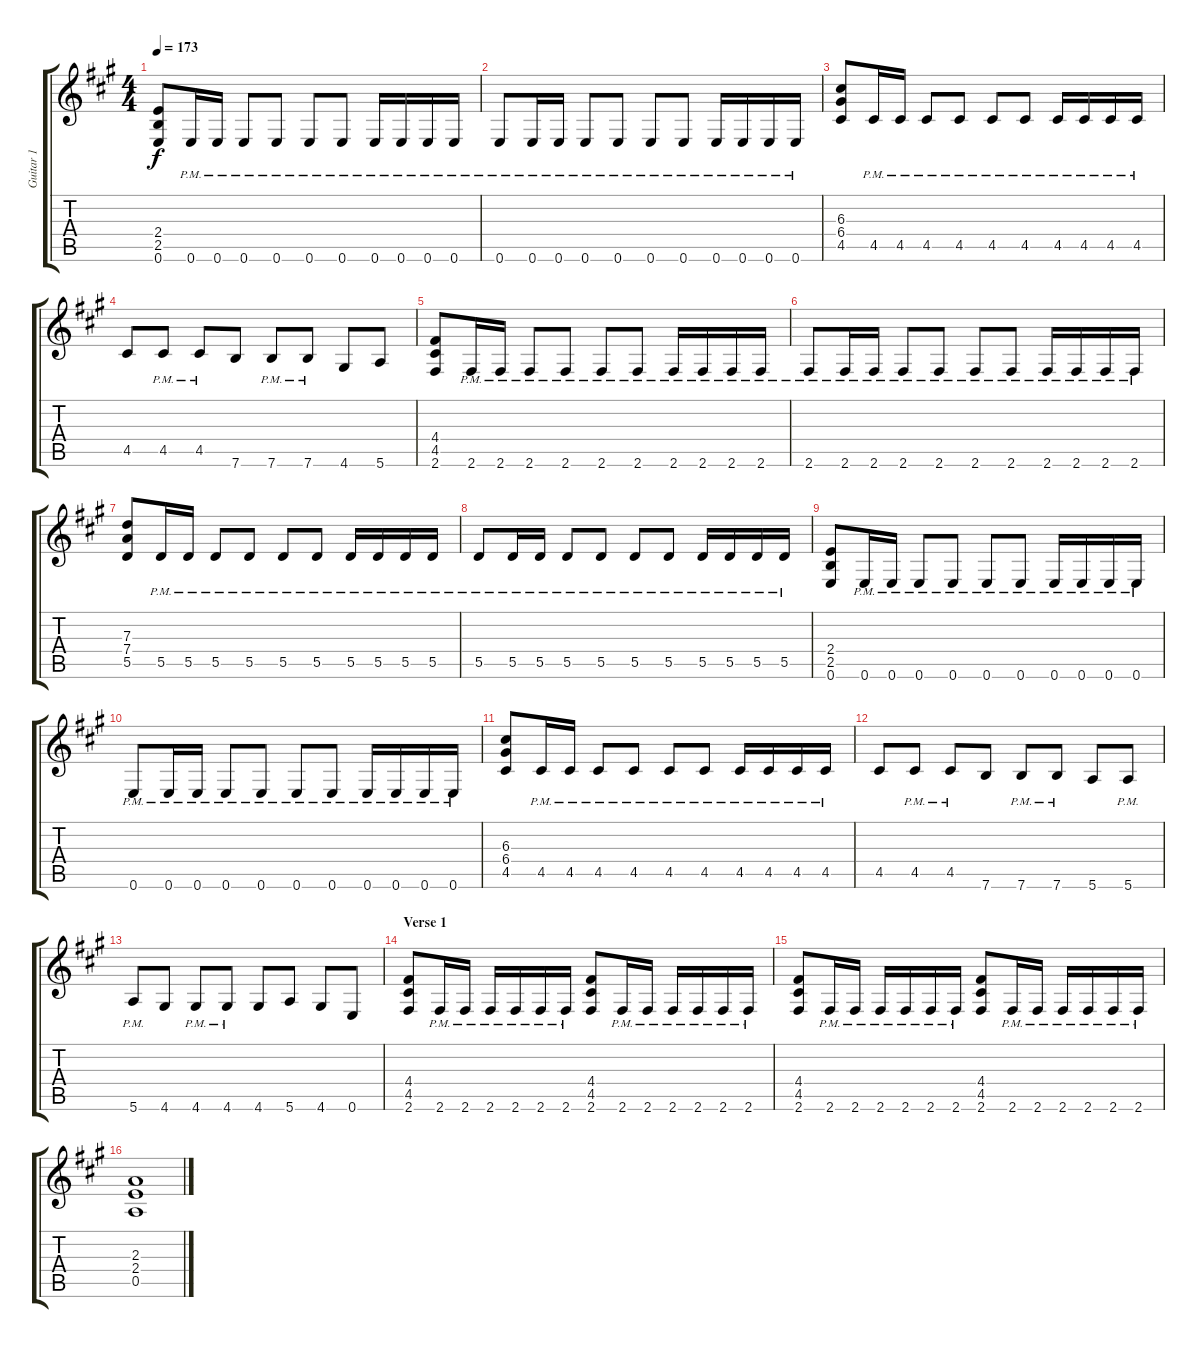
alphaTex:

\track ("Guitar 1" "Guitar 1") {instrument overdrivenguitar}
\staff {score tabs}
\tuning (E4 B3 G3 D3 A2 E2) {hide}
\ts (4 4)
\tempo 173
\clef g2
\ks f#minor
(2.4 2.5 0.6).8{dy f} 0.6{pm}.16 0.6{pm}.16 0.6{pm}.8 0.6{pm}.8 0.6{pm}.8 0.6{pm}.8 0.6{pm}.16 0.6{pm}.16 0.6{pm}.16 0.6{pm}.16 |
0.6{pm}.8 0.6{pm}.16 0.6{pm}.16 0.6{pm}.8 0.6{pm}.8 0.6{pm}.8 0.6{pm}.8 0.6{pm}.16 0.6{pm}.16 0.6{pm}.16 0.6{pm}.16 |
(6.3 6.4 4.5).8 4.5{pm}.16 4.5{pm}.16 4.5{pm}.8 4.5{pm}.8 4.5{pm}.8 4.5{pm}.8 4.5{pm}.16 4.5{pm}.16 4.5{pm}.16 4.5{pm}.16 |
4.5.8 4.5{pm}.8 4.5{pm}.8 7.6.8 7.6{pm}.8 7.6{pm}.8 4.6.8 5.6.8 |
(4.4 4.5 2.6).8 2.6{pm}.16 2.6{pm}.16 2.6{pm}.8 2.6{pm}.8 2.6{pm}.8 2.6{pm}.8 2.6{pm}.16 2.6{pm}.16 2.6{pm}.16 2.6{pm}.16 |
2.6{pm}.8 2.6{pm}.16 2.6{pm}.16 2.6{pm}.8 2.6{pm}.8 2.6{pm}.8 2.6{pm}.8 2.6{pm}.16 2.6{pm}.16 2.6{pm}.16 2.6{pm}.16 |
(7.3 7.4 5.5).8 5.5{pm}.16 5.5{pm}.16 5.5{pm}.8 5.5{pm}.8 5.5{pm}.8 5.5{pm}.8 5.5{pm}.16 5.5{pm}.16 5.5{pm}.16 5.5{pm}.16 |
5.5{pm}.8 5.5{pm}.16 5.5{pm}.16 5.5{pm}.8 5.5{pm}.8 5.5{pm}.8 5.5{pm}.8 5.5{pm}.16 5.5{pm}.16 5.5{pm}.16 5.5{pm}.16 |
(2.4 2.5 0.6).8 0.6{pm}.16 0.6{pm}.16 0.6{pm}.8 0.6{pm}.8 0.6{pm}.8 0.6{pm}.8 0.6{pm}.16 0.6{pm}.16 0.6{pm}.16 0.6{pm}.16 |
0.6{pm}.8 0.6{pm}.16 0.6{pm}.16 0.6{pm}.8 0.6{pm}.8 0.6{pm}.8 0.6{pm}.8 0.6{pm}.16 0.6{pm}.16 0.6{pm}.16 0.6{pm}.16 |
(6.3 6.4 4.5).8 4.5{pm}.16 4.5{pm}.16 4.5{pm}.8 4.5{pm}.8 4.5{pm}.8 4.5{pm}.8 4.5{pm}.16 4.5{pm}.16 4.5{pm}.16 4.5{pm}.16 |
4.5.8 4.5{pm}.8 4.5{pm}.8 7.6.8 7.6{pm}.8 7.6{pm}.8 5.6.8 5.6{pm}.8 |
5.6{pm}.8 4.6.8 4.6{pm}.8 4.6{pm}.8 4.6.8 5.6.8 4.6.8 0.6.8 |
\section ("" "Verse 1")
(4.4 4.5 2.6).8 2.6{pm}.16 2.6{pm}.16 2.6{pm}.16 2.6{pm}.16 2.6{pm}.16 2.6{pm}.16 (4.4 4.5 2.6).8 2.6{pm}.16 2.6{pm}.16 2.6{pm}.16 2.6{pm}.16 2.6{pm}.16 2.6{pm}.16 |
(4.4 4.5 2.6).8 2.6{pm}.16 2.6{pm}.16 2.6{pm}.16 2.6{pm}.16 2.6{pm}.16 2.6{pm}.16 (4.4 4.5 2.6).8 2.6{pm}.16 2.6{pm}.16 2.6{pm}.16 2.6{pm}.16 2.6{pm}.16 2.6{pm}.16 |
(2.3 2.4 0.5).1
